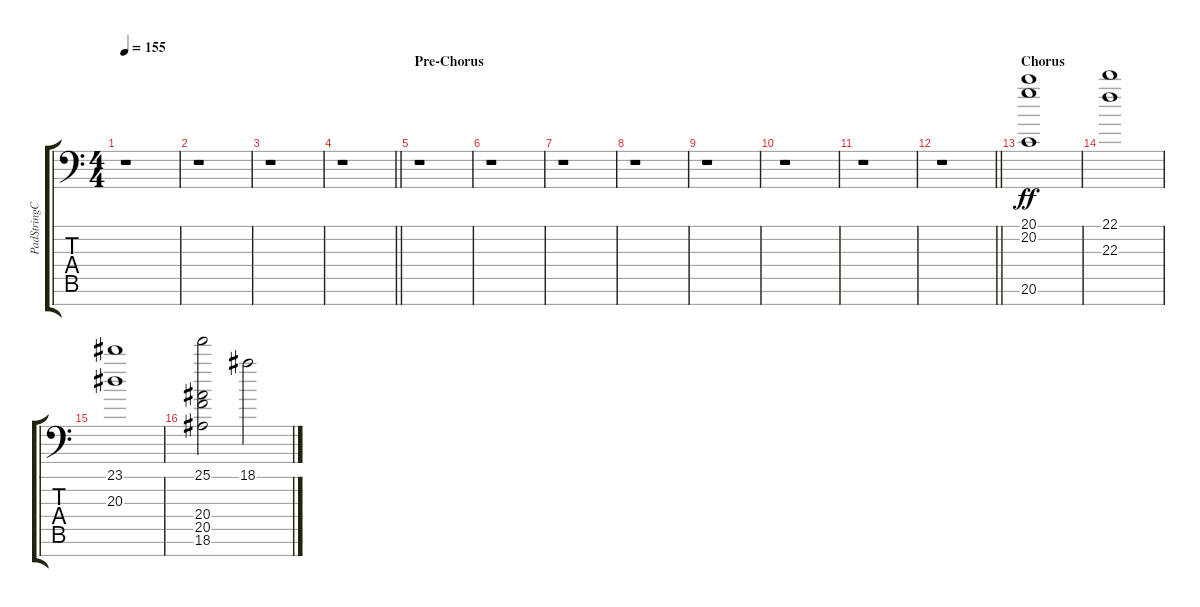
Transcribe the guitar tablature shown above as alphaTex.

\track ("PadStringChoir" "PadStringC") {instrument pad3polysynth}
\staff {score tabs}
\tuning (E4 B3 G3 D3 A2 E2 C-1) {hide}
\ts (4 4)
\tempo 155
\clef f4
\ks c
r.1{dy ff} |
r.1 |
r.1 |
\barLineRight lightlight
r.1 |
\section ("" "Pre-Chorus")
r.1 |
r.1 |
r.1 |
r.1 |
r.1 |
r.1 |
r.1 |
\barLineRight lightlight
r.1 |
\section ("" "Chorus")
(20.1 20.2 20.6).1 |
(22.1 22.3).1 |
(23.1 20.3).1 |
(25.1 20.4 20.5 18.6).2 18.1.2
